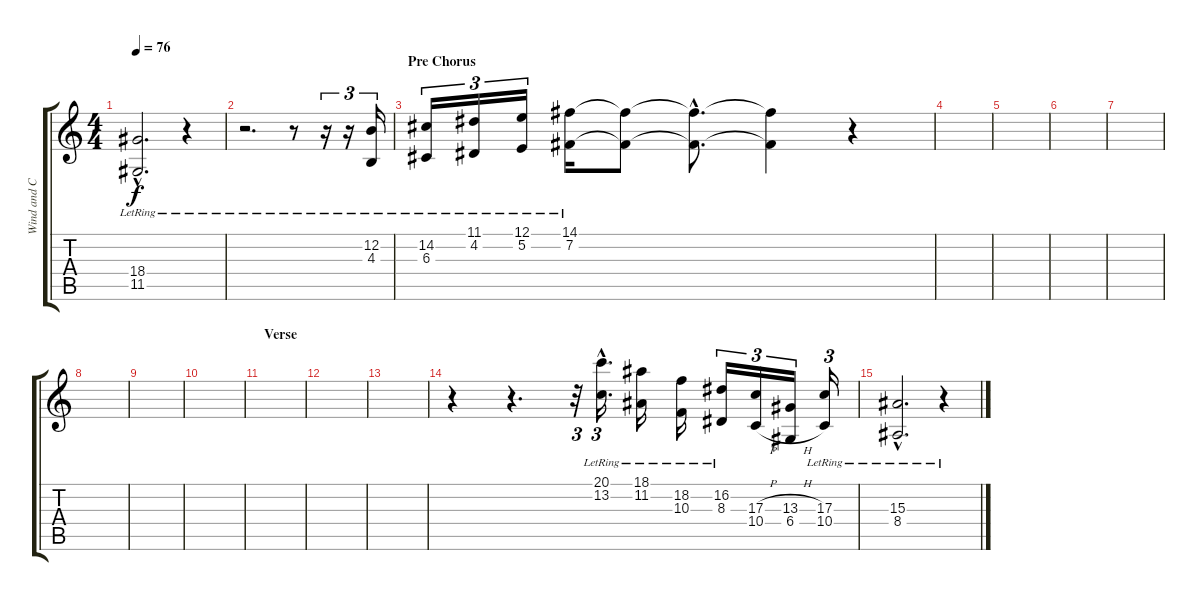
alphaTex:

\track ("Wind and Clean Guitar AND Accordian" "Wind and C") {instrument flute}
\staff {score tabs}
\tuning (E4 B3 G3 D3 A2 E2) {hide}
\ts (4 4)
\tempo 76
\clef g2
\ks c
(18.4{hac lr} 11.5{hac lr}).2{d dy f} r.4 |
r.2{d} r.8 r.16{tu (3 2)} r.16{tu (3 2)} (12.2{lr} 4.3{lr}).16{tu (3 2)} |
\section ("" "Pre Chorus")
(14.2{lr} 6.3{lr}).16{tu (3 2)} (11.1 4.2{lr}).16{tu (3 2)} (12.1 5.2{lr}).16{tu (3 2)} (14.1 7.2{lr}).16 (14.1{t} 7.2{t}).8 (14.1{hac t} 7.2{hac t}).8{d} (14.1{t} 7.2{t}).4 r.4 |
|
|
|
|
|
|
|
\section ("" "Verse")
|
|
|
r.4 r.4{d} r.32{tu (3 2)} (20.1{hac lr} 13.2{hac lr}).16{d tu (3 2)} (18.1{lr} 11.2{lr}).16 (18.2{lr} 10.3).16 (16.2{lr} 8.3).16{tu (3 2)} (17.3{h} 10.4{h}).16{tu (3 2)} (13.3{h} 6.4{h}).16{tu (3 2)} (17.3{lr} 10.4{lr}).16{tu (3 2)} |
(15.3{hac lr} 8.4{hac lr}).2{d} r.4
